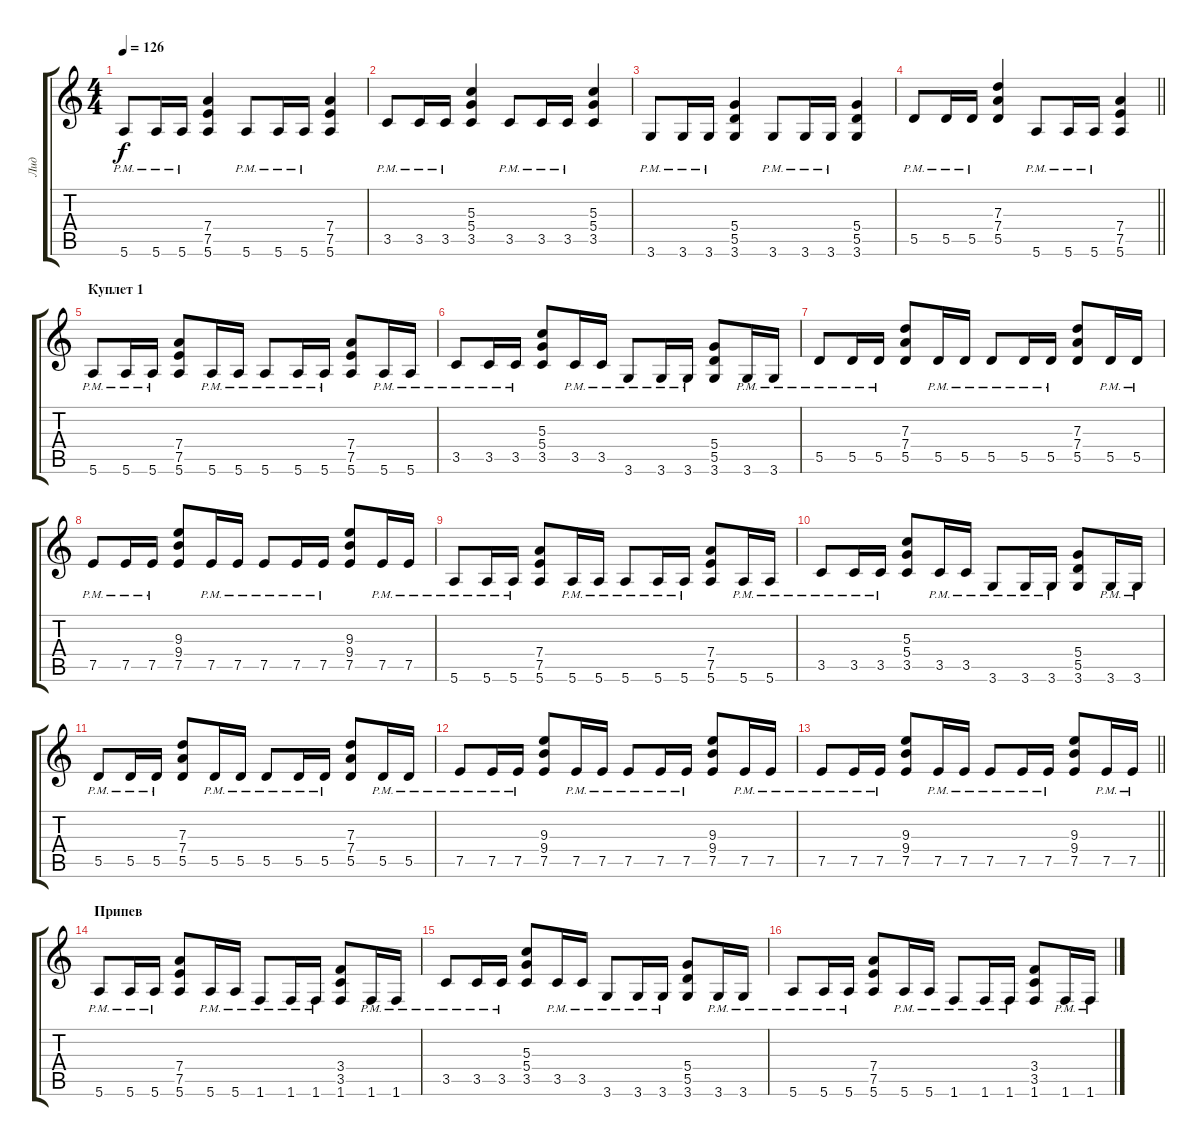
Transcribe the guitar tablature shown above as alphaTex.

\track ("Лид" "Лид") {instrument overdrivenguitar}
\staff {score tabs}
\tuning (E4 B3 G3 D3 A2 E2) {hide}
\ts (4 4)
\tempo 126
\clef g2
\ks c
5.6{pm}.8{dy f} 5.6{pm}.16 5.6{pm}.16 (7.4 7.5 5.6).4 5.6{pm}.8 5.6{pm}.16 5.6{pm}.16 (7.4 7.5 5.6).4 |
3.5{pm}.8 3.5{pm}.16 3.5{pm}.16 (5.3 5.4 3.5).4 3.5{pm}.8 3.5{pm}.16 3.5{pm}.16 (5.3 5.4 3.5).4 |
3.6{pm}.8 3.6{pm}.16 3.6{pm}.16 (5.4 5.5 3.6).4 3.6{pm}.8 3.6{pm}.16 3.6{pm}.16 (5.4 5.5 3.6).4 |
\barLineRight lightlight
5.5{pm}.8 5.5{pm}.16 5.5{pm}.16 (7.3 7.4 5.5).4 5.6{pm}.8 5.6{pm}.16 5.6{pm}.16 (7.4 7.5 5.6).4 |
\section ("" "Куплет 1")
5.6{pm}.8 5.6{pm}.16 5.6{pm}.16 (7.4 7.5 5.6).8 5.6{pm}.16 5.6{pm}.16 5.6{pm}.8 5.6{pm}.16 5.6{pm}.16 (7.4 7.5 5.6).8 5.6{pm}.16 5.6{pm}.16 |
3.5{pm}.8 3.5{pm}.16 3.5{pm}.16 (5.3 5.4 3.5).8 3.5{pm}.16 3.5{pm}.16 3.6{pm}.8 3.6{pm}.16 3.6{pm}.16 (5.4 5.5 3.6).8 3.6{pm}.16 3.6{pm}.16 |
5.5{pm}.8 5.5{pm}.16 5.5{pm}.16 (7.3 7.4 5.5).8 5.5{pm}.16 5.5{pm}.16 5.5{pm}.8 5.5{pm}.16 5.5{pm}.16 (7.3 7.4 5.5).8 5.5{pm}.16 5.5{pm}.16 |
7.5{pm}.8 7.5{pm}.16 7.5{pm}.16 (9.3 9.4 7.5).8 7.5{pm}.16 7.5{pm}.16 7.5{pm}.8 7.5{pm}.16 7.5{pm}.16 (9.3 9.4 7.5).8 7.5{pm}.16 7.5{pm}.16 |
5.6{pm}.8 5.6{pm}.16 5.6{pm}.16 (7.4 7.5 5.6).8 5.6{pm}.16 5.6{pm}.16 5.6{pm}.8 5.6{pm}.16 5.6{pm}.16 (7.4 7.5 5.6).8 5.6{pm}.16 5.6{pm}.16 |
3.5{pm}.8 3.5{pm}.16 3.5{pm}.16 (5.3 5.4 3.5).8 3.5{pm}.16 3.5{pm}.16 3.6{pm}.8 3.6{pm}.16 3.6{pm}.16 (5.4 5.5 3.6).8 3.6{pm}.16 3.6{pm}.16 |
5.5{pm}.8 5.5{pm}.16 5.5{pm}.16 (7.3 7.4 5.5).8 5.5{pm}.16 5.5{pm}.16 5.5{pm}.8 5.5{pm}.16 5.5{pm}.16 (7.3 7.4 5.5).8 5.5{pm}.16 5.5{pm}.16 |
7.5{pm}.8 7.5{pm}.16 7.5{pm}.16 (9.3 9.4 7.5).8 7.5{pm}.16 7.5{pm}.16 7.5{pm}.8 7.5{pm}.16 7.5{pm}.16 (9.3 9.4 7.5).8 7.5{pm}.16 7.5{pm}.16 |
\barLineRight lightlight
7.5{pm}.8 7.5{pm}.16 7.5{pm}.16 (9.3 9.4 7.5).8 7.5{pm}.16 7.5{pm}.16 7.5{pm}.8 7.5{pm}.16 7.5{pm}.16 (9.3 9.4 7.5).8 7.5{pm}.16 7.5{pm}.16 |
\section ("" "Припев")
5.6{pm}.8 5.6{pm}.16 5.6{pm}.16 (7.4 7.5 5.6).8 5.6{pm}.16 5.6{pm}.16 1.6{pm}.8 1.6{pm}.16 1.6{pm}.16 (3.4 3.5 1.6).8 1.6{pm}.16 1.6{pm}.16 |
3.5{pm}.8 3.5{pm}.16 3.5{pm}.16 (5.3 5.4 3.5).8 3.5{pm}.16 3.5{pm}.16 3.6{pm}.8 3.6{pm}.16 3.6{pm}.16 (5.4 5.5 3.6).8 3.6{pm}.16 3.6{pm}.16 |
5.6{pm}.8 5.6{pm}.16 5.6{pm}.16 (7.4 7.5 5.6).8 5.6{pm}.16 5.6{pm}.16 1.6{pm}.8 1.6{pm}.16 1.6{pm}.16 (3.4 3.5 1.6).8 1.6{pm}.16 1.6{pm}.16
